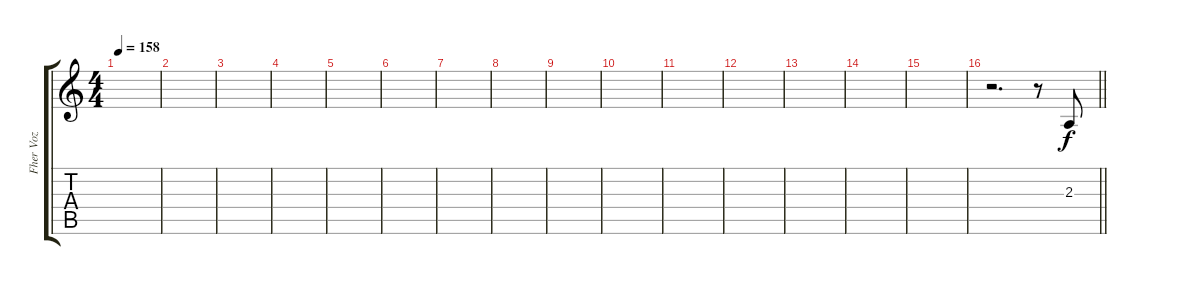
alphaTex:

\track ("Fher Voz" "Fher Voz") {instrument flute}
\staff {score tabs}
\tuning (E4 B3 G3 D3 A2 E2) {hide}
\ts (4 4)
\tempo 158
\clef g2
\ks c
|
|
|
|
|
|
|
|
|
|
|
|
|
|
|
\barLineRight lightlight
r.2{d} r.8 2.3.8
